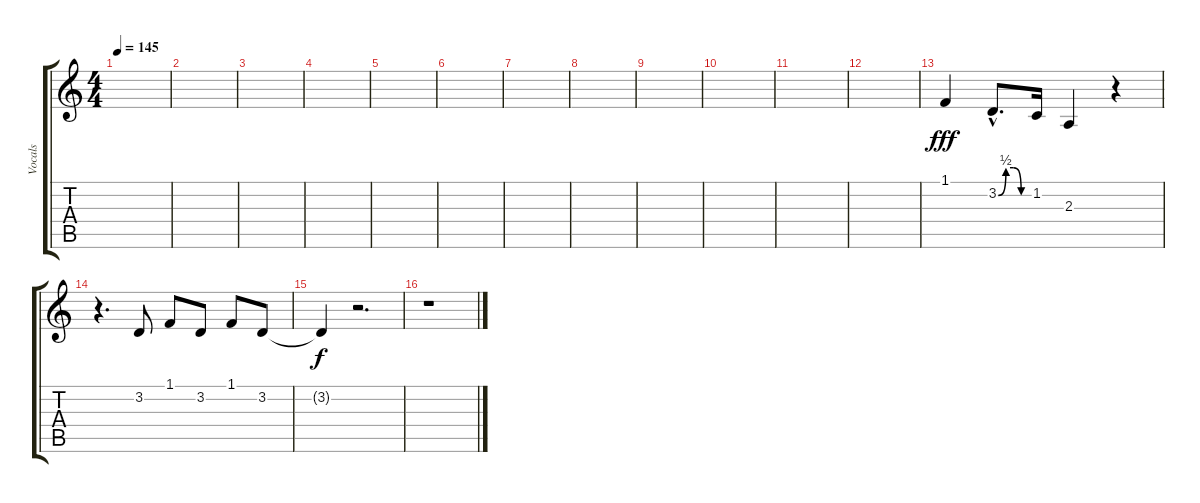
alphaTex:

\track ("Vocals" "Vocals") {instrument lead2sawtooth}
\staff {score tabs}
\tuning (E4 B3 G3 D3 A2 E2) {hide}
\ts (4 4)
\tempo 145
\clef g2
\ks c
|
|
|
|
|
|
|
|
|
|
|
|
1.1.4{dy fff} 3.2{be (custom 0 0 15 2 30 2 45 0 60 0) hac}.8{d} 1.2.16 2.3.4 r.4 |
r.4{d} 3.2.8 1.1.8 3.2.8 1.1.8 3.2.8 |
3.2{t}.4{dy f} r.2{d} |
r.1
